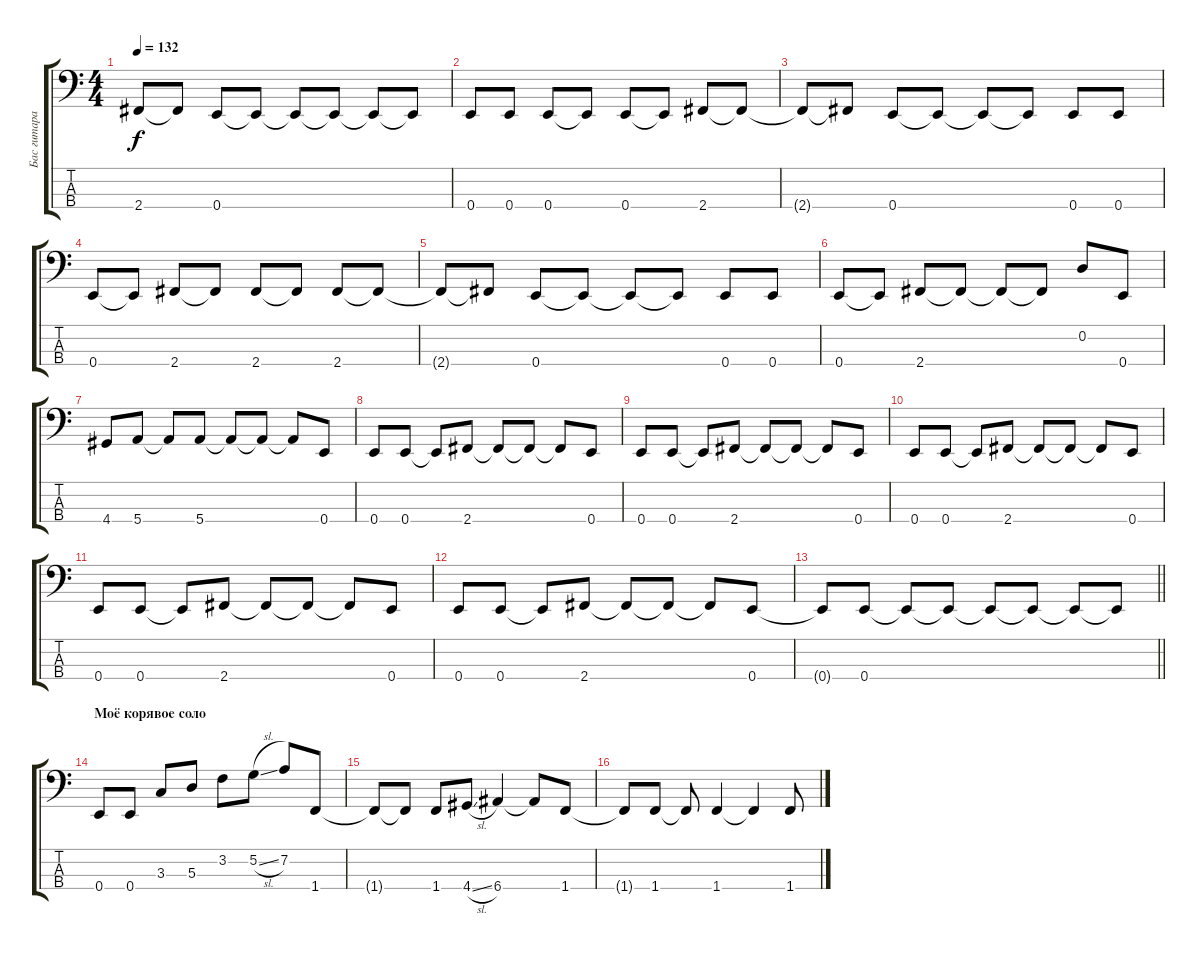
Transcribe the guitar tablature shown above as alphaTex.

\track ("Бас гитара" "Бас гитара") {instrument electricbassfinger}
\staff {score tabs}
\tuning (G2 D2 A1 E1) {hide}
\ts (4 4)
\tempo 132
\clef f4
\ks c
2.4{t}.8{dy f} 2.4{t}.8 0.4.8 0.4{t}.8 0.4{t}.8 0.4{t}.8 0.4{t}.8 0.4{t}.8 |
0.4.8 0.4.8 0.4.8 0.4{t}.8 0.4.8 0.4{t}.8 2.4.8 2.4{t}.8 |
2.4{t}.8 2.4{t}.8 0.4.8 0.4{t}.8 0.4{t}.8 0.4{t}.8 0.4.8 0.4.8 |
0.4.8 0.4{t}.8 2.4.8 2.4{t}.8 2.4.8 2.4{t}.8 2.4.8 2.4{t}.8 |
2.4{t}.8 2.4{t}.8 0.4.8 0.4{t}.8 0.4{t}.8 0.4{t}.8 0.4.8 0.4.8 |
0.4.8 0.4{t}.8 2.4.8 2.4{t}.8 2.4{t}.8 2.4{t}.8 0.2.8 0.4.8 |
4.4.8 5.4.8 5.4{t}.8 5.4.8 5.4{t}.8 5.4{t}.8 5.4{t}.8 0.4.8 |
0.4.8 0.4.8 0.4{t}.8 2.4.8 2.4{t}.8 2.4{t}.8 2.4{t}.8 0.4.8 |
0.4.8 0.4.8 0.4{t}.8 2.4.8 2.4{t}.8 2.4{t}.8 2.4{t}.8 0.4.8 |
0.4.8 0.4.8 0.4{t}.8 2.4.8 2.4{t}.8 2.4{t}.8 2.4{t}.8 0.4.8 |
0.4.8 0.4.8 0.4{t}.8 2.4.8 2.4{t}.8 2.4{t}.8 2.4{t}.8 0.4.8 |
0.4.8 0.4.8 0.4{t}.8 2.4.8 2.4{t}.8 2.4{t}.8 2.4{t}.8 0.4.8 |
\barLineRight lightlight
0.4{t}.8 0.4.8 0.4{t}.8 0.4{t}.8 0.4{t}.8 0.4{t}.8 0.4{t}.8 0.4{t}.8 |
\section ("" "Моё корявое соло")
0.4.8 0.4.8 3.3.8 5.3.8 3.2.8 5.2{sl}.8 7.2.8 1.4.8 |
1.4{t}.8 1.4{t}.8 1.4.8 4.4{sl}.8 6.4.4 6.4{t}.8 1.4.8 |
1.4{t}.8 1.4.8 1.4{t}.8 1.4.4 1.4{t}.4 1.4.8
